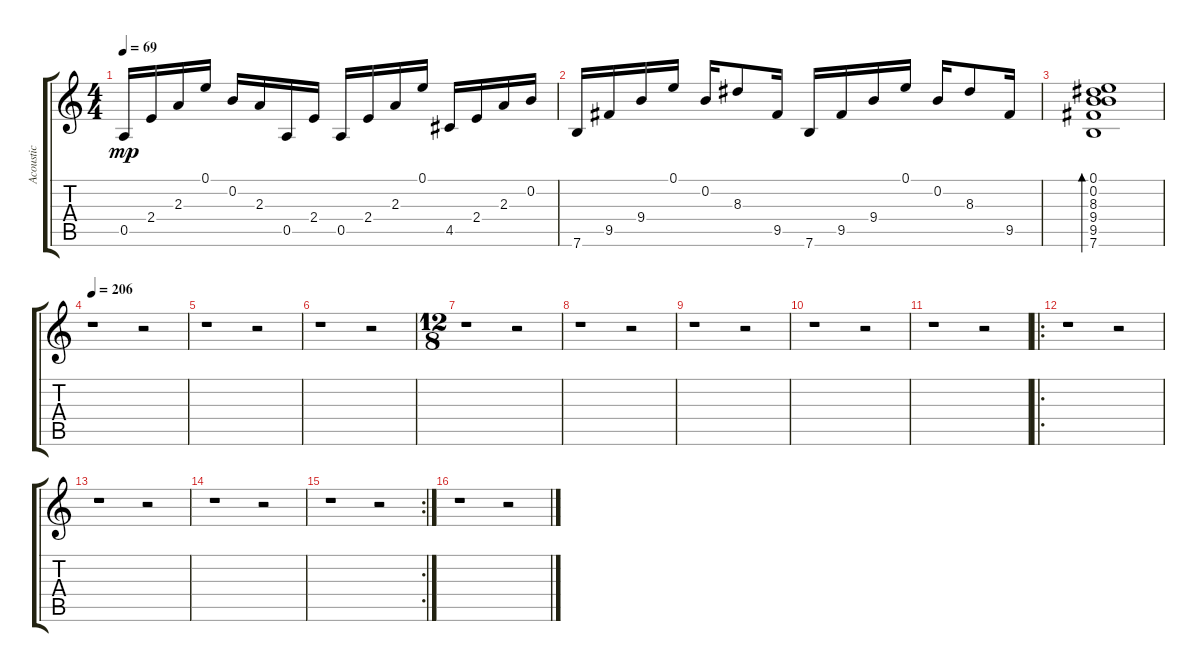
\track ("Acoustic" "Acoustic") {instrument acousticguitarnylon}
\staff {score tabs}
\tuning (E4 B3 G3 D3 A2 E2) {hide}
\ts (4 4)
\tempo 69
\clef g2
\ks c
0.5.16{dy mp} 2.4.16 2.3.16 0.1.16 0.2.16 2.3.16 0.5.16 2.4.16 0.5.16 2.4.16 2.3.16 0.1.16 4.5.16 2.4.16 2.3.16 0.2.16 |
7.6.16 9.5.16 9.4.16 0.1.16 0.2.16 8.3.8 9.5.16 7.6.16 9.5.16 9.4.16 0.1.16 0.2.16 8.3.8 9.5.16 |
(0.1 0.2 8.3 9.4 9.5 7.6).1{bd 30} |
\tempo 206
r.1 r.2 |
r.1 r.2 |
r.1 r.2 |
\ts (12 8)
r.1 r.2 |
r.1 r.2 |
r.1 r.2 |
r.1 r.2 |
r.1 r.2 |
\ro
r.1 r.2 |
r.1 r.2 |
r.1 r.2 |
\rc 2
r.1 r.2 |
r.1 r.2
